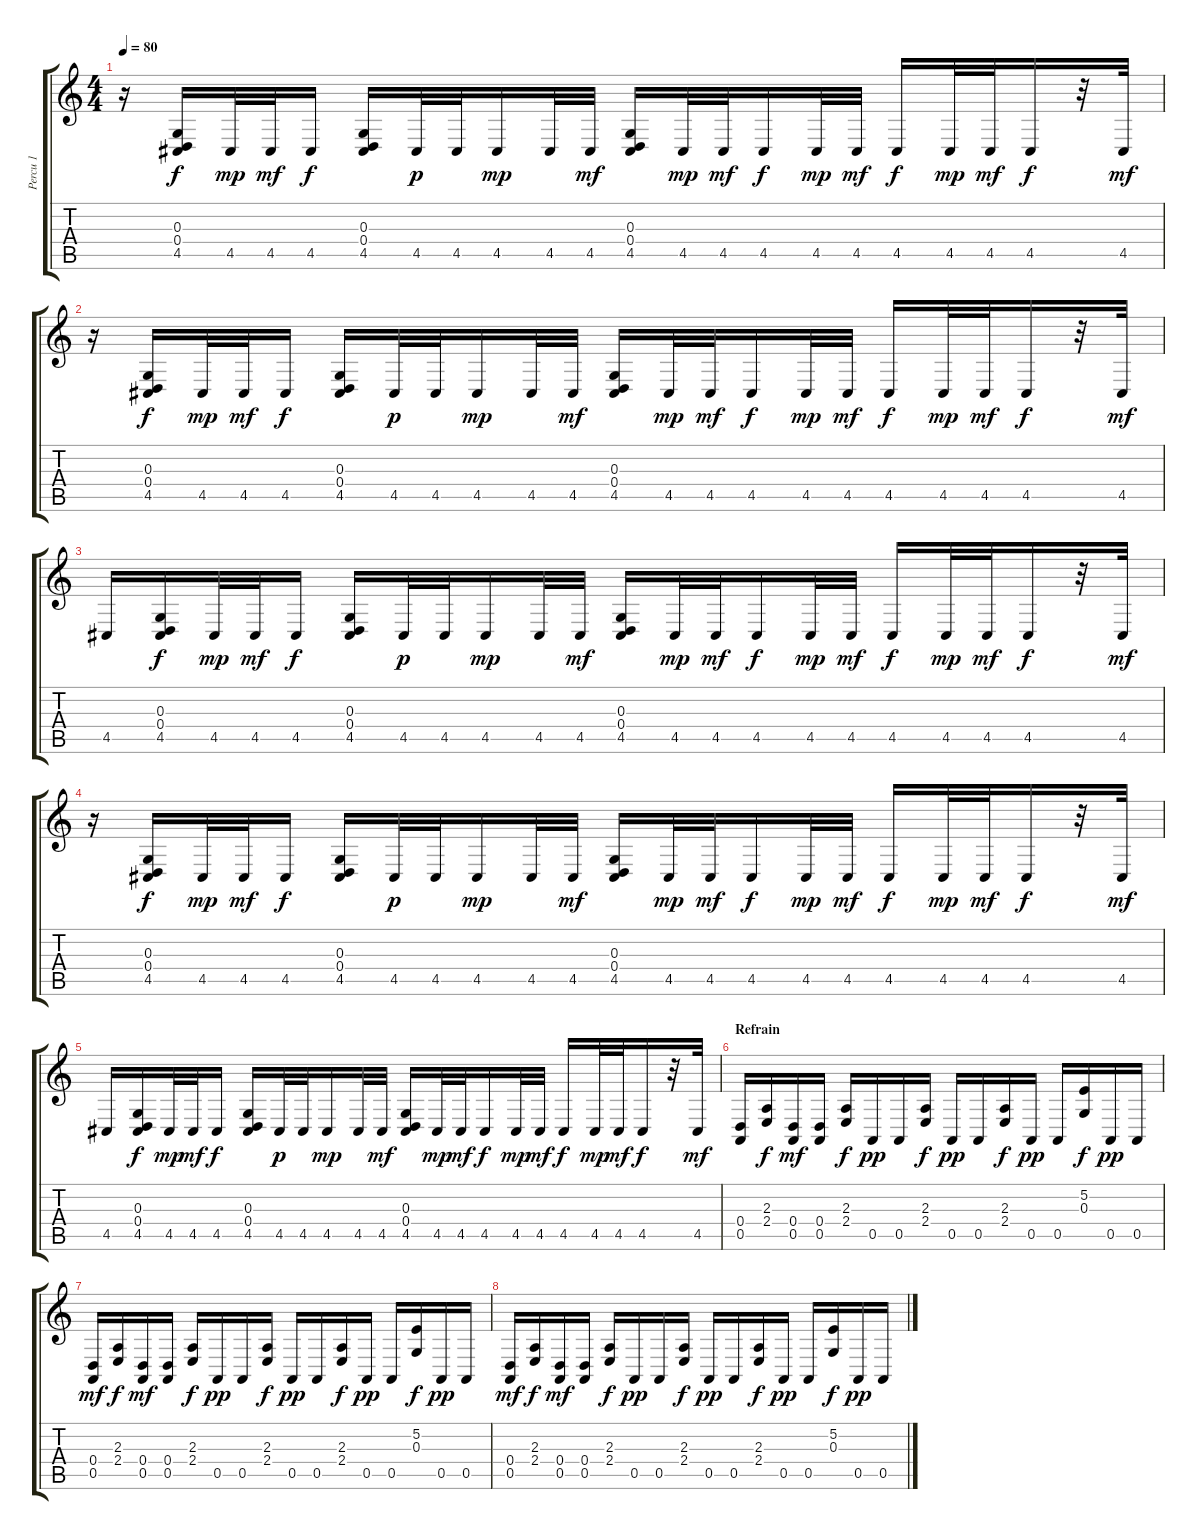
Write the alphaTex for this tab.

\track ("Percu 1" "Percu 1") {instrument woodblock}
\staff {score tabs}
\tuning (E4 B3 G3 D3 A2 E2) {hide}
\ts (4 4)
\tempo 80
\clef g2
\ks c
r.16{dy mf} (0.3 0.4 4.5).16{dy f} 4.5.32{dy mp} 4.5.32{dy mf} 4.5.16{dy f} (0.3 0.4 4.5).16 4.5.32{dy p} 4.5.32 4.5.16{dy mp} 4.5.32 4.5.32{dy mf} (0.3 0.4 4.5).16 4.5.32{dy mp} 4.5.32{dy mf} 4.5.16{dy f} 4.5.32{dy mp} 4.5.32{dy mf} 4.5.16{dy f} 4.5.32{dy mp} 4.5.32{dy mf} 4.5.16{dy f} r.32 4.5.32{dy mf} |
r.16 (0.3 0.4 4.5).16{dy f} 4.5.32{dy mp} 4.5.32{dy mf} 4.5.16{dy f} (0.3 0.4 4.5).16 4.5.32{dy p} 4.5.32 4.5.16{dy mp} 4.5.32 4.5.32{dy mf} (0.3 0.4 4.5).16 4.5.32{dy mp} 4.5.32{dy mf} 4.5.16{dy f} 4.5.32{dy mp} 4.5.32{dy mf} 4.5.16{dy f} 4.5.32{dy mp} 4.5.32{dy mf} 4.5.16{dy f} r.32 4.5.32{dy mf} |
4.5.16 (0.3 0.4 4.5).16{dy f} 4.5.32{dy mp} 4.5.32{dy mf} 4.5.16{dy f} (0.3 0.4 4.5).16 4.5.32{dy p} 4.5.32 4.5.16{dy mp} 4.5.32 4.5.32{dy mf} (0.3 0.4 4.5).16 4.5.32{dy mp} 4.5.32{dy mf} 4.5.16{dy f} 4.5.32{dy mp} 4.5.32{dy mf} 4.5.16{dy f} 4.5.32{dy mp} 4.5.32{dy mf} 4.5.16{dy f} r.32 4.5.32{dy mf} |
r.16 (0.3 0.4 4.5).16{dy f} 4.5.32{dy mp} 4.5.32{dy mf} 4.5.16{dy f} (0.3 0.4 4.5).16 4.5.32{dy p} 4.5.32 4.5.16{dy mp} 4.5.32 4.5.32{dy mf} (0.3 0.4 4.5).16 4.5.32{dy mp} 4.5.32{dy mf} 4.5.16{dy f} 4.5.32{dy mp} 4.5.32{dy mf} 4.5.16{dy f} 4.5.32{dy mp} 4.5.32{dy mf} 4.5.16{dy f} r.32 4.5.32{dy mf} |
4.5.16 (0.3 0.4 4.5).16{dy f} 4.5.32{dy mp} 4.5.32{dy mf} 4.5.16{dy f} (0.3 0.4 4.5).16 4.5.32{dy p} 4.5.32 4.5.16{dy mp} 4.5.32 4.5.32{dy mf} (0.3 0.4 4.5).16 4.5.32{dy mp} 4.5.32{dy mf} 4.5.16{dy f} 4.5.32{dy mp} 4.5.32{dy mf} 4.5.16{dy f} 4.5.32{dy mp} 4.5.32{dy mf} 4.5.16{dy f} r.32 4.5.32{dy mf} |
\section ("" "Refrain")
(0.4 0.5).16 (2.3 2.4).16{dy f} (0.4 0.5).16{dy mf} (0.4 0.5).16 (2.3 2.4).16{dy f} 0.5.16{dy pp} 0.5.16 (2.3 2.4).16{dy f} 0.5.16{dy pp} 0.5.16 (2.3 2.4).16{dy f} 0.5.16{dy pp} 0.5.16 (5.2 0.3).16{dy f} 0.5.16{dy pp} 0.5.16 |
(0.4 0.5).16{dy mf} (2.3 2.4).16{dy f} (0.4 0.5).16{dy mf} (0.4 0.5).16 (2.3 2.4).16{dy f} 0.5.16{dy pp} 0.5.16 (2.3 2.4).16{dy f} 0.5.16{dy pp} 0.5.16 (2.3 2.4).16{dy f} 0.5.16{dy pp} 0.5.16 (5.2 0.3).16{dy f} 0.5.16{dy pp} 0.5.16 |
(0.4 0.5).16{dy mf} (2.3 2.4).16{dy f} (0.4 0.5).16{dy mf} (0.4 0.5).16 (2.3 2.4).16{dy f} 0.5.16{dy pp} 0.5.16 (2.3 2.4).16{dy f} 0.5.16{dy pp} 0.5.16 (2.3 2.4).16{dy f} 0.5.16{dy pp} 0.5.16 (5.2 0.3).16{dy f} 0.5.16{dy pp} 0.5.16
